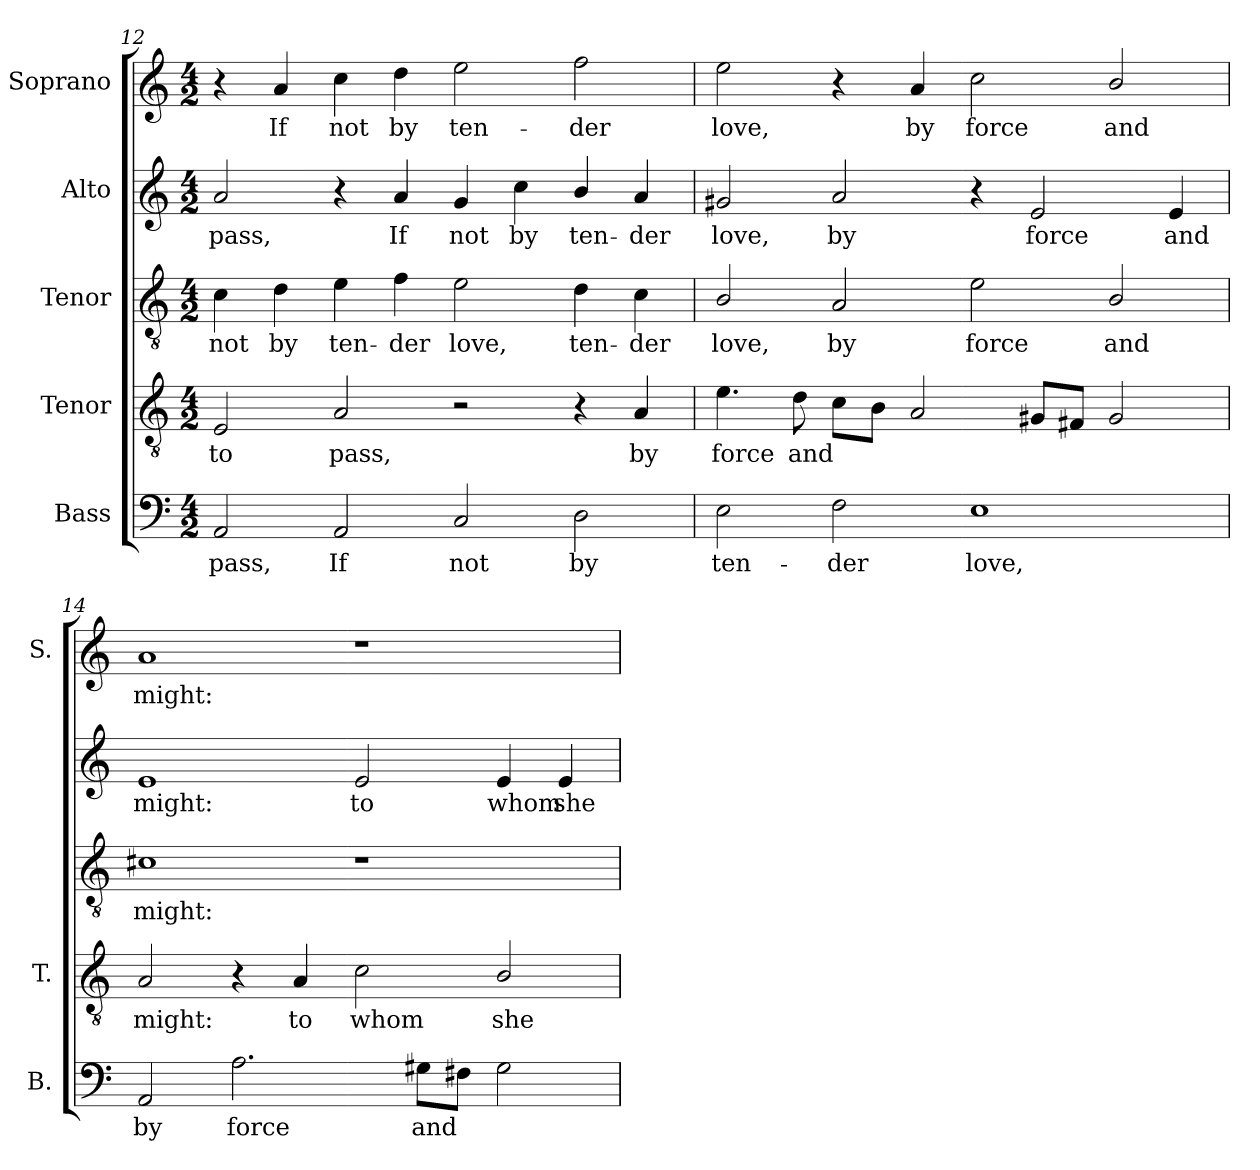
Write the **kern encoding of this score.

**kern	**text	**kern	**text	**kern	**text	**kern	**text	**kern	**text
*part5	*part5	*part4	*part4	*part3	*part3	*part2	*part2	*part1	*part1
*staff5	*staff5	*staff4	*staff4	*staff3	*staff3	*staff2	*staff2	*staff1	*staff1
*I"Bass	*	*I"Tenor	*	*I"Tenor	*	*I"Alto	*	*I"Soprano	*
*I'B.	*	*I'T.	*	*	*	*	*	*I'S.	*
!!LO:LB:g=z
*clefF4	*	*clefGv2	*	*clefGv2	*	*clefG2	*	*clefG2	*
*	*	*ITrd7c12	*	*ITrd7c12	*	*	*	*	*
*k[]	*	*k[]	*	*k[]	*	*k[]	*	*k[]	*
*C:	*	*C:	*	*C:	*	*C:	*	*C:	*
*M4/2	*	*M4/2	*	*M4/2	*	*M4/2	*	*M4/2	*
=12	=12	=12	=12	=12	=12	=12	=12	=12	=12
!	!LO:LY:b:color=#000000	!	!	!	!	!	!	!	!
!	!	!	!LO:LY:b:color=#000000	!	!	!	!	!	!
!	!	!	!	!	!LO:LY:b:color=#000000	!	!	!	!
!	!	!	!	!	!	!	!LO:LY:b:color=#000000	!	!
2AAi/	pass,	2EEi/	to	4Ci\	not	2ai/	pass,	4r	.
!	!	!	!	!	!LO:LY:b:color=#000000	!	!	!	!
!	!	!	!	!	!	!	!	!	!LO:LY:b:color=#000000
.	.	.	.	4Di\	by	.	.	4ai/	If
!	!LO:LY:b:color=#000000	!	!	!	!	!	!	!	!
!	!	!	!LO:LY:b:color=#000000	!	!	!	!	!	!
!	!	!	!	!	!LO:LY:b:color=#000000	!	!	!	!
!	!	!	!	!	!	!	!	!	!LO:LY:b:color=#000000
2AAi/	If	2AAi/	pass,	4Ei\	ten-	4r	.	4cci\	not
!	!	!	!	!	!LO:LY:b:color=#000000	!	!	!	!
!	!	!	!	!	!	!	!LO:LY:b:color=#000000	!	!
!	!	!	!	!	!	!	!	!	!LO:LY:b:color=#000000
.	.	.	.	4Fi\	-der	4ai/	If	4ddi\	by
!	!LO:LY:b:color=#000000	!	!	!	!	!	!	!	!
!	!	!	!	!	!LO:LY:b:color=#000000	!	!	!	!
!	!	!	!	!	!	!	!LO:LY:b:color=#000000	!	!
!	!	!	!	!	!	!	!	!	!LO:LY:b:color=#000000
2Ci/	not	2r	.	2Ei\	love,	4gi/	not	2eei\	ten-
!	!	!	!	!	!	!	!LO:LY:b:color=#000000	!	!
.	.	.	.	.	.	4cci\	by	.	.
!	!LO:LY:b:color=#000000	!	!	!	!	!	!	!	!
!	!	!	!	!	!LO:LY:b:color=#000000	!	!	!	!
!	!	!	!	!	!	!	!LO:LY:b:color=#000000	!	!
!	!	!	!	!	!	!	!	!	!LO:LY:b:color=#000000
2Di\	by	4r	.	4Di\	ten-	4bi/	ten-	2ffi\	-der
!	!	!	!LO:LY:b:color=#000000	!	!	!	!	!	!
!	!	!	!	!	!LO:LY:b:color=#000000	!	!	!	!
!	!	!	!	!	!	!	!LO:LY:b:color=#000000	!	!
.	.	4AAi/	by	4Ci\	-der	4ai/	-der	.	.
=13	=13	=13	=13	=13	=13	=13	=13	=13	=13
!	!LO:LY:b:color=#000000	!	!	!	!	!	!	!	!
!	!	!	!LO:LY:b:color=#000000	!	!	!	!	!	!
!	!	!	!	!	!LO:LY:b:color=#000000	!	!	!	!
!	!	!	!	!	!	!	!LO:LY:b:color=#000000	!	!
!	!	!	!	!	!	!	!	!	!LO:LY:b:color=#000000
2Ei\	ten-	4.Ei\	force	2BBi/	love,	2g#Xi/	love,	2eei\	love,
!	!	!	!LO:LY:b:color=#000000	!	!	!	!	!	!
.	.	8Di\	and	.	.	.	.	.	.
!	!LO:LY:b:color=#000000	!	!	!	!	!	!	!	!
!	!	!	!	!	!LO:LY:b:color=#000000	!	!	!	!
!	!	!	!	!	!	!	!LO:LY:b:color=#000000	!	!
2Fi\	-der	8Ci\L	.	2AAi/	by	2ai/	by	4r	.
.	.	8BBi\J	.	.	.	.	.	.	.
!	!	!	!	!	!	!	!	!	!LO:LY:b:color=#000000
.	.	2AAi/	.	.	.	.	.	4ai/	by
!	!LO:LY:b:color=#000000	!	!	!	!	!	!	!	!
!	!	!	!	!	!LO:LY:b:color=#000000	!	!	!	!
!	!	!	!	!	!	!	!	!	!LO:LY:b:color=#000000
1Ei	love,	.	.	2Ei\	force	4r	.	2cci\	force
!	!	!	!	!	!	!	!LO:LY:b:color=#000000	!	!
.	.	8GG#Xi/L	.	.	.	2ei/	force	.	.
.	.	8FF#Xi/J	.	.	.	.	.	.	.
!	!	!	!	!	!LO:LY:b:color=#000000	!	!	!	!
!	!	!	!	!	!	!	!	!	!LO:LY:b:color=#000000
.	.	2GG#i/	.	2BBi/	and	.	.	2bi/	and
!	!	!	!	!	!	!	!LO:LY:b:color=#000000	!	!
.	.	.	.	.	.	4ei/	and	.	.
=14	=14	=14	=14	=14	=14	=14	=14	=14	=14
!	!LO:LY:b:color=#000000	!	!	!	!	!	!	!	!
!	!	!	!LO:LY:b:color=#000000	!	!	!	!	!	!
!	!	!	!	!	!LO:LY:b:color=#000000	!	!	!	!
!	!	!	!	!	!	!	!LO:LY:b:color=#000000	!	!
!	!	!	!	!	!	!	!	!	!LO:LY:b:color=#000000
2AAi/	by	2AAi/	might:	1C#Xi	might:	1ei	might:	1ai	might:
!	!LO:LY:b:color=#000000	!	!	!	!	!	!	!	!
2.Ai\	force	4r	.	.	.	.	.	.	.
!	!	!	!LO:LY:b:color=#000000	!	!	!	!	!	!
.	.	4AAi/	to	.	.	.	.	.	.
!	!	!	!LO:LY:b:color=#000000	!	!	!	!	!	!
!	!	!	!	!	!	!	!LO:LY:b:color=#000000	!	!
.	.	2Ci\	whom	1r	.	2ei/	to	1r	.
!	!LO:LY:b:color=#000000	!	!	!	!	!	!	!	!
8G#Xi\L	and	.	.	.	.	.	.	.	.
8F#Xi\J	.	.	.	.	.	.	.	.	.
!	!	!	!LO:LY:b:color=#000000	!	!	!	!	!	!
!	!	!	!	!	!	!	!LO:LY:b:color=#000000	!	!
2G#i\	.	2BBi/	she	.	.	4ei/	whom	.	.
!	!	!	!	!	!	!	!LO:LY:b:color=#000000	!	!
.	.	.	.	.	.	4ei/	she	.	.
=	=	=	=	=	=	=	=	=	=
*-	*-	*-	*-	*-	*-	*-	*-	*-	*-
